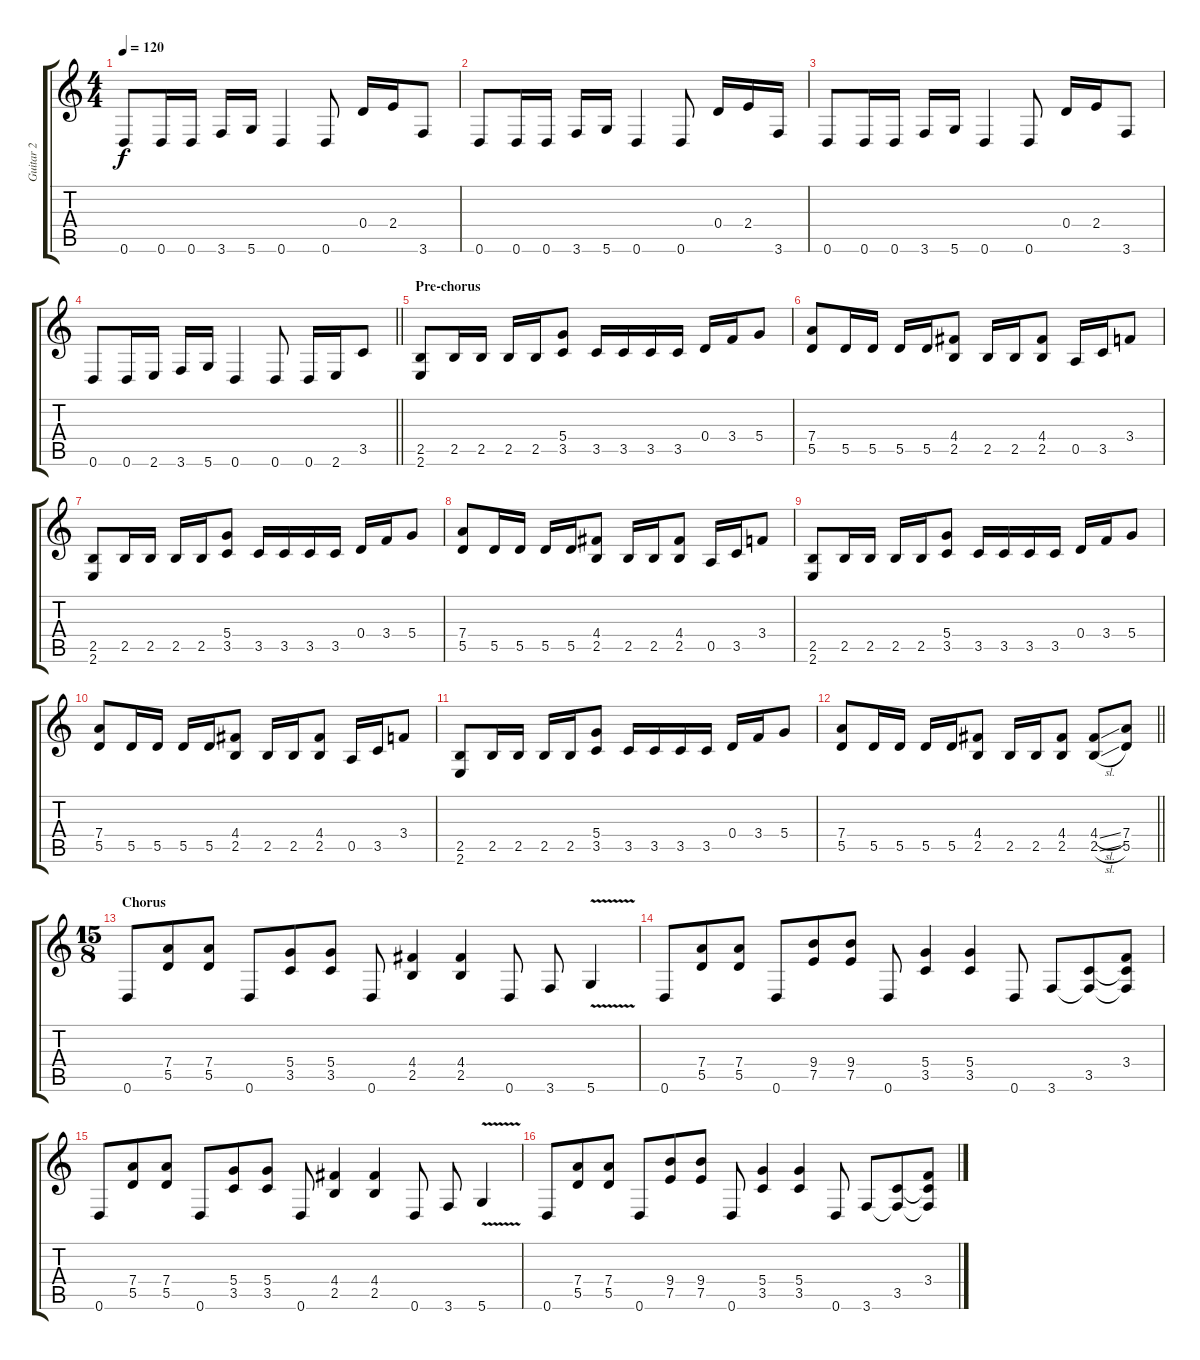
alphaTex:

\track ("Guitar 2" "Guitar 2") {instrument electricguitarjazz}
\staff {score tabs}
\tuning (E4 B3 G3 D3 A2 D2) {hide}
\ts (4 4)
\tempo 120
\clef g2
\ks c
0.6.8{dy f} 0.6.16 0.6.16 3.6.16 5.6.16 0.6.4 0.6.8 0.4.16 2.4.16 3.6.8 |
0.6.8 0.6.16 0.6.16 3.6.16 5.6.16 0.6.4 0.6.8 0.4.16 2.4.16 3.6.16 |
0.6.8 0.6.16 0.6.16 3.6.16 5.6.16 0.6.4 0.6.8 0.4.16 2.4.16 3.6.8 |
\barLineRight lightlight
0.6.8 0.6.16 2.6.16 3.6.16 5.6.16 0.6.4 0.6.8 0.6.16 2.6.16 3.5.8 |
\section ("" "Pre-chorus")
(2.5 2.6).8 2.5.16 2.5.16 2.5.16 2.5.16 (5.4 3.5).8 3.5.16 3.5.16 3.5.16 3.5.16 0.4.16 3.4.16 5.4.8 |
(7.4 5.5).8 5.5.16 5.5.16 5.5.16 5.5.16 (4.4 2.5).8 2.5.16 2.5.16 (4.4 2.5).8 0.5.16 3.5.16 3.4.8 |
(2.5 2.6).8 2.5.16 2.5.16 2.5.16 2.5.16 (5.4 3.5).8 3.5.16 3.5.16 3.5.16 3.5.16 0.4.16 3.4.16 5.4.8 |
(7.4 5.5).8 5.5.16 5.5.16 5.5.16 5.5.16 (4.4 2.5).8 2.5.16 2.5.16 (4.4 2.5).8 0.5.16 3.5.16 3.4.8 |
(2.5 2.6).8 2.5.16 2.5.16 2.5.16 2.5.16 (5.4 3.5).8 3.5.16 3.5.16 3.5.16 3.5.16 0.4.16 3.4.16 5.4.8 |
(7.4 5.5).8 5.5.16 5.5.16 5.5.16 5.5.16 (4.4 2.5).8 2.5.16 2.5.16 (4.4 2.5).8 0.5.16 3.5.16 3.4.8 |
(2.5 2.6).8 2.5.16 2.5.16 2.5.16 2.5.16 (5.4 3.5).8 3.5.16 3.5.16 3.5.16 3.5.16 0.4.16 3.4.16 5.4.8 |
\barLineRight lightlight
(7.4 5.5).8 5.5.16 5.5.16 5.5.16 5.5.16 (4.4 2.5).8 2.5.16 2.5.16 (4.4 2.5).8 (4.4{sl} 2.5{sl}).8 (7.4 5.5).8 |
\ts (15 8)
\section ("" "Chorus")
0.6.8 (7.4 5.5).8 (7.4 5.5).8 0.6.8 (5.4 3.5).8 (5.4 3.5).8 0.6.8 (4.4 2.5).4 (4.4 2.5).4 0.6.8 3.6.8 5.6{v}.4 |
0.6.8 (7.4 5.5).8 (7.4 5.5).8 0.6.8 (9.4 7.5).8 (9.4 7.5).8 0.6.8 (5.4 3.5).4 (5.4 3.5).4 0.6.8 3.6.8 (3.5 3.6{t}).8 (3.4 3.5{t} 3.6{t}).8 |
0.6.8 (7.4 5.5).8 (7.4 5.5).8 0.6.8 (5.4 3.5).8 (5.4 3.5).8 0.6.8 (4.4 2.5).4 (4.4 2.5).4 0.6.8 3.6.8 5.6{v}.4 |
0.6.8 (7.4 5.5).8 (7.4 5.5).8 0.6.8 (9.4 7.5).8 (9.4 7.5).8 0.6.8 (5.4 3.5).4 (5.4 3.5).4 0.6.8 3.6.8 (3.5 3.6{t}).8 (3.4 3.5{t} 3.6{t}).8
